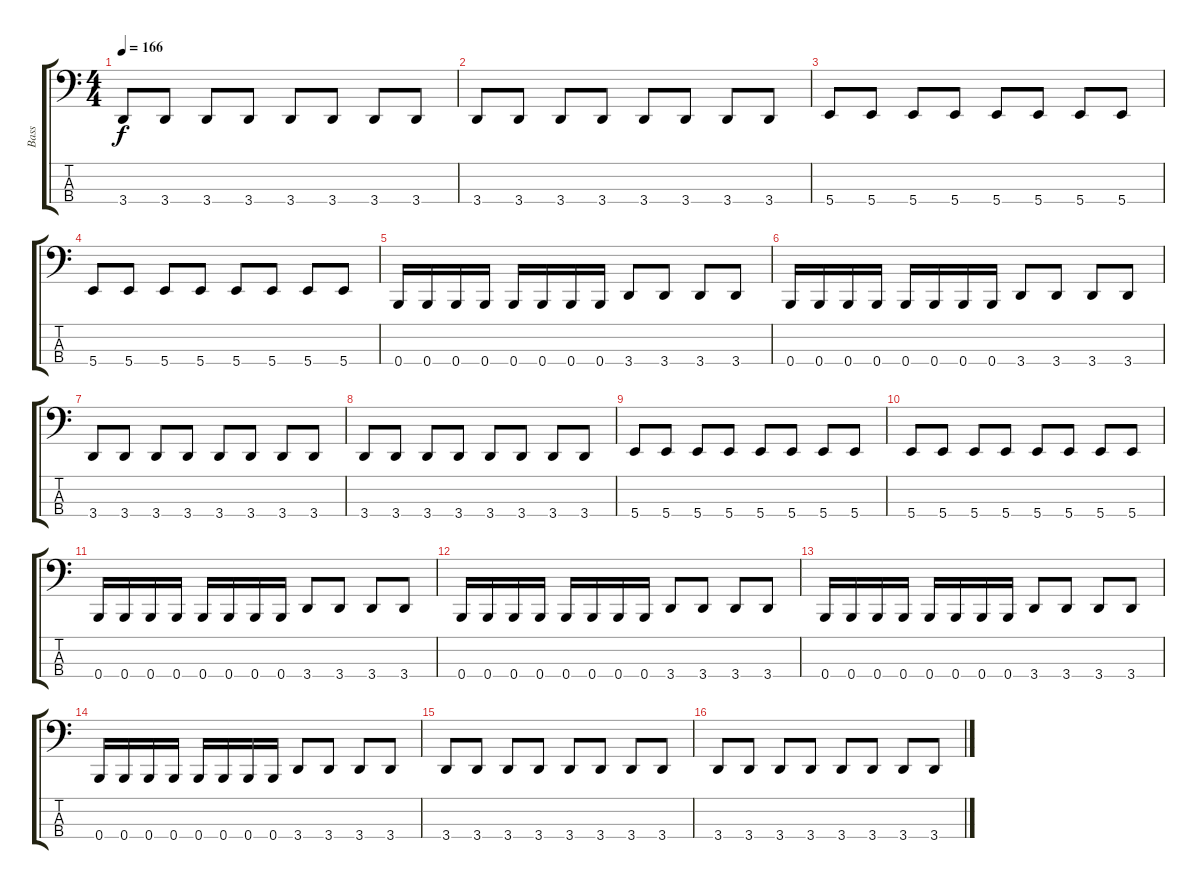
\track ("Bass" "Bass") {instrument electricbasspick}
\staff {score tabs}
\tuning (E2 B1 Gb1 B0) {hide}
\ts (4 4)
\tempo 166
\clef f4
\ks c
3.4.8{dy f} 3.4.8 3.4.8 3.4.8 3.4.8 3.4.8 3.4.8 3.4.8 |
3.4.8 3.4.8 3.4.8 3.4.8 3.4.8 3.4.8 3.4.8 3.4.8 |
5.4.8 5.4.8 5.4.8 5.4.8 5.4.8 5.4.8 5.4.8 5.4.8 |
5.4.8 5.4.8 5.4.8 5.4.8 5.4.8 5.4.8 5.4.8 5.4.8 |
0.4.16 0.4.16 0.4.16 0.4.16 0.4.16 0.4.16 0.4.16 0.4.16 3.4.8 3.4.8 3.4.8 3.4.8 |
0.4.16 0.4.16 0.4.16 0.4.16 0.4.16 0.4.16 0.4.16 0.4.16 3.4.8 3.4.8 3.4.8 3.4.8 |
3.4.8 3.4.8 3.4.8 3.4.8 3.4.8 3.4.8 3.4.8 3.4.8 |
3.4.8 3.4.8 3.4.8 3.4.8 3.4.8 3.4.8 3.4.8 3.4.8 |
5.4.8 5.4.8 5.4.8 5.4.8 5.4.8 5.4.8 5.4.8 5.4.8 |
5.4.8 5.4.8 5.4.8 5.4.8 5.4.8 5.4.8 5.4.8 5.4.8 |
0.4.16 0.4.16 0.4.16 0.4.16 0.4.16 0.4.16 0.4.16 0.4.16 3.4.8 3.4.8 3.4.8 3.4.8 |
0.4.16 0.4.16 0.4.16 0.4.16 0.4.16 0.4.16 0.4.16 0.4.16 3.4.8 3.4.8 3.4.8 3.4.8 |
0.4.16 0.4.16 0.4.16 0.4.16 0.4.16 0.4.16 0.4.16 0.4.16 3.4.8 3.4.8 3.4.8 3.4.8 |
0.4.16 0.4.16 0.4.16 0.4.16 0.4.16 0.4.16 0.4.16 0.4.16 3.4.8 3.4.8 3.4.8 3.4.8 |
3.4.8 3.4.8 3.4.8 3.4.8 3.4.8 3.4.8 3.4.8 3.4.8 |
3.4.8 3.4.8 3.4.8 3.4.8 3.4.8 3.4.8 3.4.8 3.4.8
